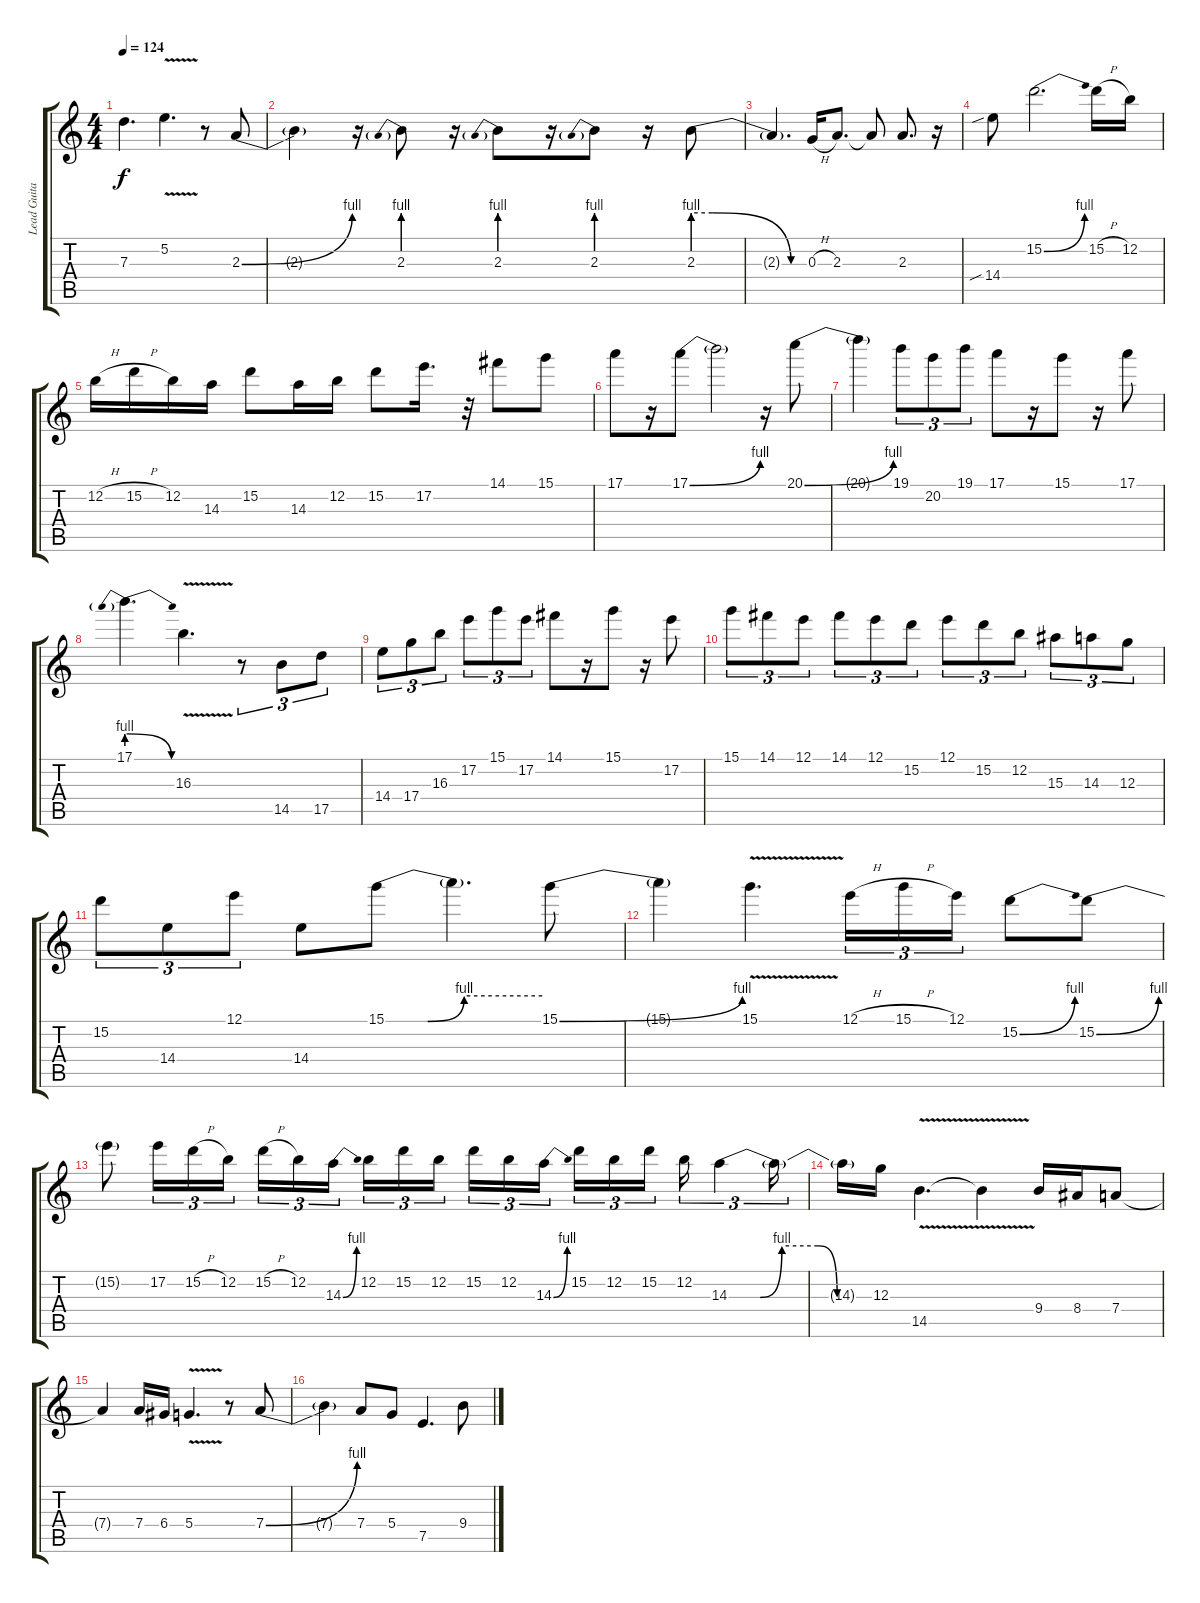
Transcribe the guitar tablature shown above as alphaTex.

\track ("Lead Guitar" "Lead Guita") {instrument overdrivenguitar}
\staff {score tabs}
\tuning (E4 B3 G3 D3 A2 E2) {hide}
\ts (4 4)
\tempo 124
\clef g2
\ks c
7.3{t}.4{d dy f} 5.2{v}.4{d} r.8 2.3{be (bend 0 0 60 4)}.8 |
2.3{t}.4 r.16 2.3{be (prebend 0 4 60 4)}.8 r.16 2.3{be (prebend 0 4 60 4)}.8 r.16 2.3{be (prebend 0 4 60 4)}.8 r.16 2.3{be (custom 0 4 10 4 51 0 60 0)}.8 |
2.3{t}.4{d} 0.3{h}.16 2.3.8{d} 2.3{t}.8 2.3.8{d} r.16 |
14.4{sib}.8 15.2{be (bend 0 0 60 4)}.2{d} 15.2{h}.16 12.2.16 |
12.2{h}.16 15.2{h}.16 12.2.16 14.3.16 15.2.8 14.3.16 12.2.16 15.2.8 17.2.16{d} r.32 14.1.8 15.1.8 |
17.1.8 r.16 17.1{be (bend 0 0 60 4)}.8 17.1{t}.2 r.16 20.1{be (bend 0 0 60 4)}.8 |
20.1{t}.4 19.1.8{tu (3 2)} 20.2.8{tu (3 2)} 19.1.8{tu (3 2)} 17.1.8 r.16 15.1.8 r.16 17.1.8 |
17.1{be (prebendrelease 0 4 60 0)}.4{d} 16.3{v}.4{d} r.8{tu (3 2)} 14.5.8{tu (3 2)} 17.5.8{tu (3 2)} |
14.4.8{tu (3 2)} 17.4.8{tu (3 2)} 16.3.8{tu (3 2)} 17.2.8{tu (3 2)} 15.1.8{tu (3 2)} 17.2.8{tu (3 2)} 14.1.8 r.16 15.1.8 r.16 17.2.8 |
15.1.8{tu (3 2)} 14.1.8{tu (3 2)} 12.1.8{tu (3 2)} 14.1.8{tu (3 2)} 12.1.8{tu (3 2)} 15.2.8{tu (3 2)} 12.1.8{tu (3 2)} 15.2.8{tu (3 2)} 12.2.8{tu (3 2)} 15.3.8{tu (3 2)} 14.3.8{tu (3 2)} 12.3.8{tu (3 2)} |
15.2.8{tu (3 2)} 14.4.8{tu (3 2)} 12.1.8{tu (3 2)} 14.4.8 15.1{be (custom 0 0 16 0 30 4 60 4)}.8 15.1{t}.4{d} 15.1{be (bend 0 0 60 4)}.8 |
15.1{t}.4 15.1{v}.4{d} 12.1{h}.16{tu (3 2)} 15.1{h}.16{tu (3 2)} 12.1.16{tu (3 2)} 15.2{be (bend 0 0 60 4)}.8 15.2{be (bend 0 0 60 4)}.8 |
15.2{t}.8 17.2.16{tu (3 2)} 15.2{h}.16{tu (3 2)} 12.2.16{tu (3 2)} 15.2{h}.16{tu (3 2)} 12.2.16{tu (3 2)} 14.3{be (bend 0 0 60 4)}.16{tu (3 2) beam splitsecondary} 12.2.16{tu (3 2)} 15.2.16{tu (3 2)} 12.2.16{tu (3 2)} 15.2.16{tu (3 2)} 12.2.16{tu (3 2)} 14.3{be (bend 0 0 60 4)}.16{tu (3 2) beam splitsecondary} 15.2.16{tu (3 2)} 12.2.16{tu (3 2)} 15.2.16{tu (3 2)} 12.2.16{tu (3 2)} 14.3{be (custom 0 0 13 0 22 4 37 4 45 0 60 0)}.4{tu (3 2)} 14.3{t}.16{tu (3 2)} |
14.3{t}.16 12.3.16 14.5{v}.4{d} 14.5{t}.4 9.4.16 8.4.16 7.4.8 |
7.4{t}.4 7.4.16 6.4.16 5.4{v}.4{d} r.8 7.4{be (bend 0 0 60 4)}.8 |
7.4{t}.4 7.4.8 5.4.8 7.5.4{d} 9.4{ss}.8
